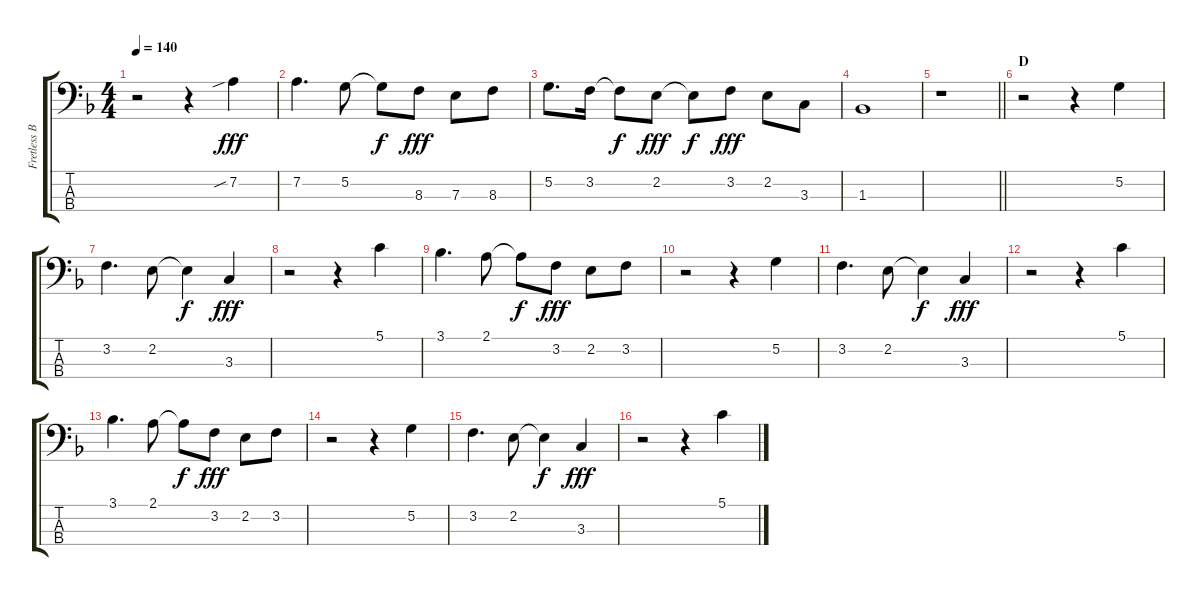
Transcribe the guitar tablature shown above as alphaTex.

\track ("Fretless Bass" "Fretless B") {instrument fretlessbass}
\staff {score tabs}
\tuning (G2 D2 A1 E1) {hide}
\ts (4 4)
\tempo 140
\clef f4
\ks f
r.2{dy fff} r.4 7.2{sib}.4 |
7.2.4{d} 5.2.8 5.2{t}.8{dy f} 8.3.8{dy fff} 7.3.8 8.3.8 |
5.2.8{d} 3.2.16 3.2{t}.8{dy f} 2.2.8{dy fff} 2.2{t}.8{dy f} 3.2.8{dy fff} 2.2.8 3.3.8 |
1.3.1 |
\barLineRight lightlight
r.1 |
\section ("" "D")
r.2 r.4 5.2.4 |
3.2.4{d} 2.2.8 2.2{t}.4{dy f} 3.3.4{dy fff} |
r.2 r.4 5.1.4 |
3.1.4{d} 2.1.8 2.1{t}.8{dy f} 3.2.8{dy fff} 2.2.8 3.2.8 |
r.2 r.4 5.2.4 |
3.2.4{d} 2.2.8 2.2{t}.4{dy f} 3.3.4{dy fff} |
r.2 r.4 5.1.4 |
3.1.4{d} 2.1.8 2.1{t}.8{dy f} 3.2.8{dy fff} 2.2.8 3.2.8 |
r.2 r.4 5.2.4 |
3.2.4{d} 2.2.8 2.2{t}.4{dy f} 3.3.4{dy fff} |
r.2 r.4 5.1.4
